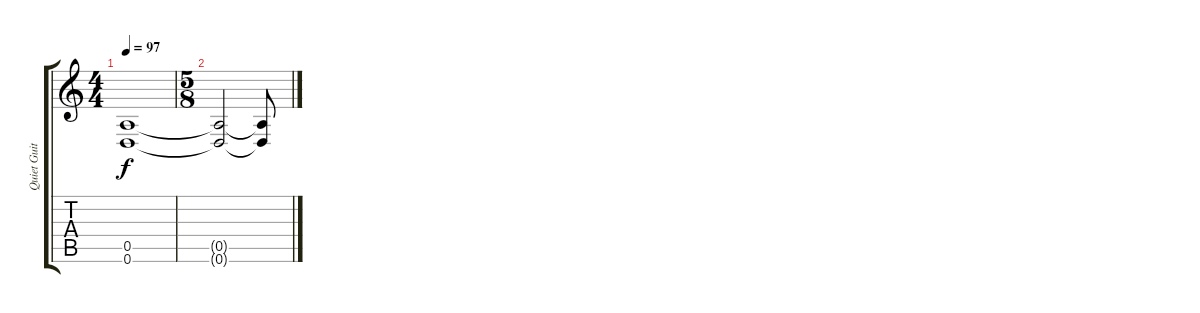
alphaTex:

\track ("Quiet Guitar 2" "Quiet Guit") {instrument acousticguitarnylon}
\staff {score tabs}
\tuning (E4 B3 G3 D3 A2 D2) {hide}
\ts (4 4)
\tempo 97
\clef g2
\ks c
(0.5{t} 0.6{t}).1{dy f} |
\ts (5 8)
(0.5{t} 0.6{t}).2 (0.5{t} 0.6{t}).8
